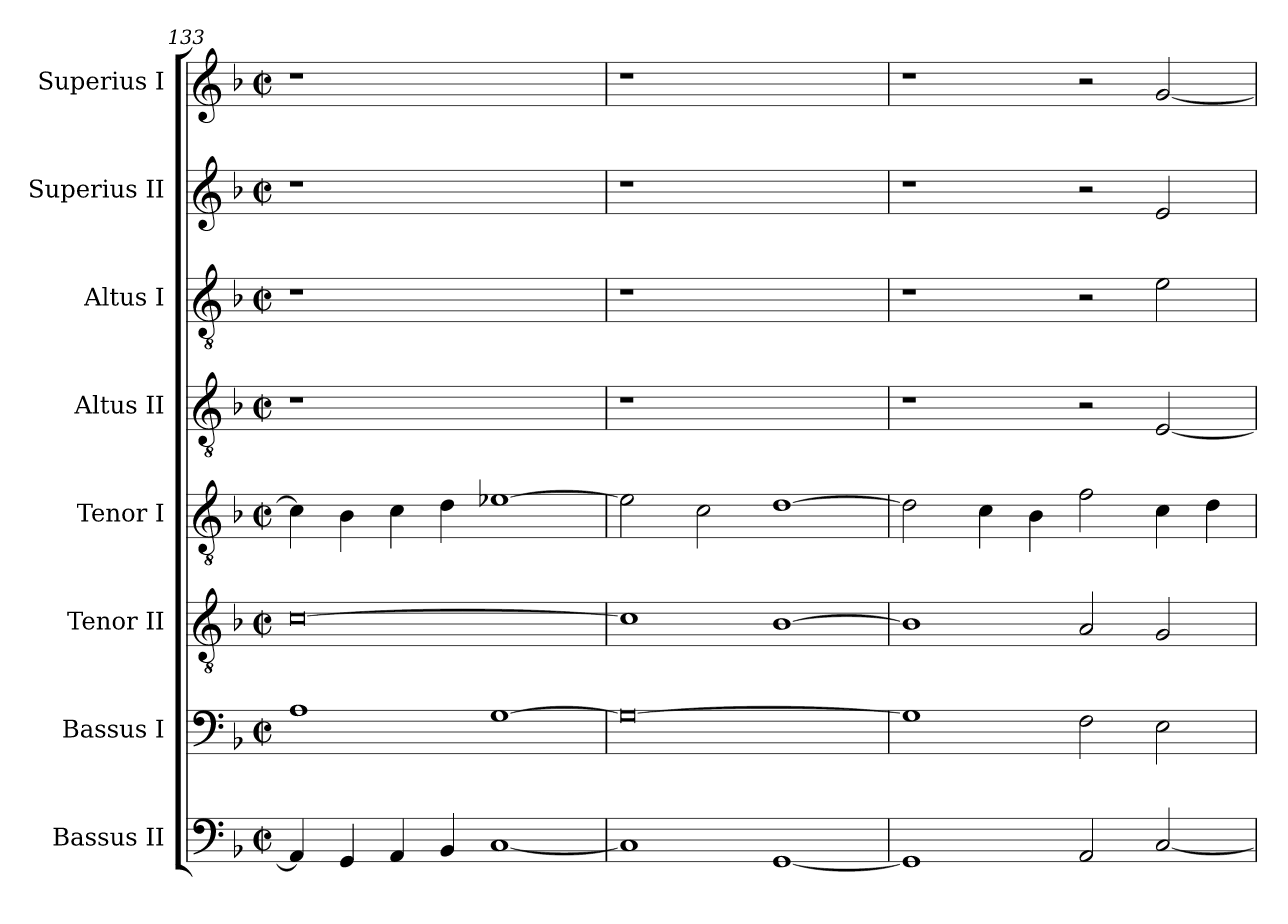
**kern	**kern	**kern	**kern	**kern	**kern	**kern	**kern
*part8	*part7	*part6	*part5	*part4	*part3	*part2	*part1
*staff8	*staff7	*staff6	*staff5	*staff4	*staff3	*staff2	*staff1
*I"Bassus II	*I"Bassus I	*I"Tenor II	*I"Tenor I	*I"Altus II	*I"Altus I	*I"Superius II	*I"Superius I
*I'B.s.	*	*	*	*I'A.s.	*	*I'S.s.	*I'S.p.
*clefF4	*clefF4	*clefGv2	*clefGv2	*clefGv2	*clefGv2	*clefG2	*clefG2
*	*	*ITrd7c12	*ITrd7c12	*ITrd7c12	*ITrd7c12	*	*
*k[b-]	*k[b-]	*k[b-]	*k[b-]	*k[b-]	*k[b-]	*k[b-]	*k[b-]
*F:	*F:	*F:	*F:	*F:	*F:	*F:	*F:
*M2/2	*M2/2	*M2/2	*M2/2	*M2/2	*M2/2	*M2/2	*M2/2
*met(c|)	*met(c|)	*met(c|)	*met(c|)	*met(c|)	*met(c|)	*met(c|)	*met(c|)
=133	=133	=133	=133	=133	=133	=133	=133
!	!	!	!	!LO:N:vis=1	!LO:N:vis=1	!LO:N:vis=1	!LO:N:vis=1
4AAi/]	1Ai	[>0Ci	4Ci\]	1r	1r	1r	1r
4GGi/	.	.	4BB-i\	.	.	.	.
4AAi/	.	.	4Ci\	.	.	.	.
4BB-i/	.	.	4Di\	.	.	.	.
[<1Ci	[>1Gi	.	[>1E-Xi	1ryy	1ryy	1ryy	1ryy
=134	=134	=134	=134	=134	=134	=134	=134
!	!	!	!	!LO:N:vis=1	!LO:N:vis=1	!LO:N:vis=1	!LO:N:vis=1
1Ci]	0Gi_>	1Ci]	2E-i\]	1r	1r	1r	1r
.	.	.	2Ci\	.	.	.	.
[<1GGi	.	[>1BB-i	[>1Di	1ryy	1ryy	1ryy	1ryy
!!LO:PB:g=z
=135	=135	=135	=135	=135	=135	=135	=135
1GGi]	1Gi]	1BB-i]	2Di\]	1r	1r	1r	1r
.	.	.	4Ci\	.	.	.	.
.	.	.	4BB-i\	.	.	.	.
2AAi/	2Fi\	2AAi/	2Fi\	2r	2r	2r	2r
[<2Ci/	2Ei\	2GGi/	4Ci\	[<2EEi/	2Ei\	2ei/	[<2gi/
.	.	.	4Di\	.	.	.	.
=	=	=	=	=	=	=	=
*-	*-	*-	*-	*-	*-	*-	*-
